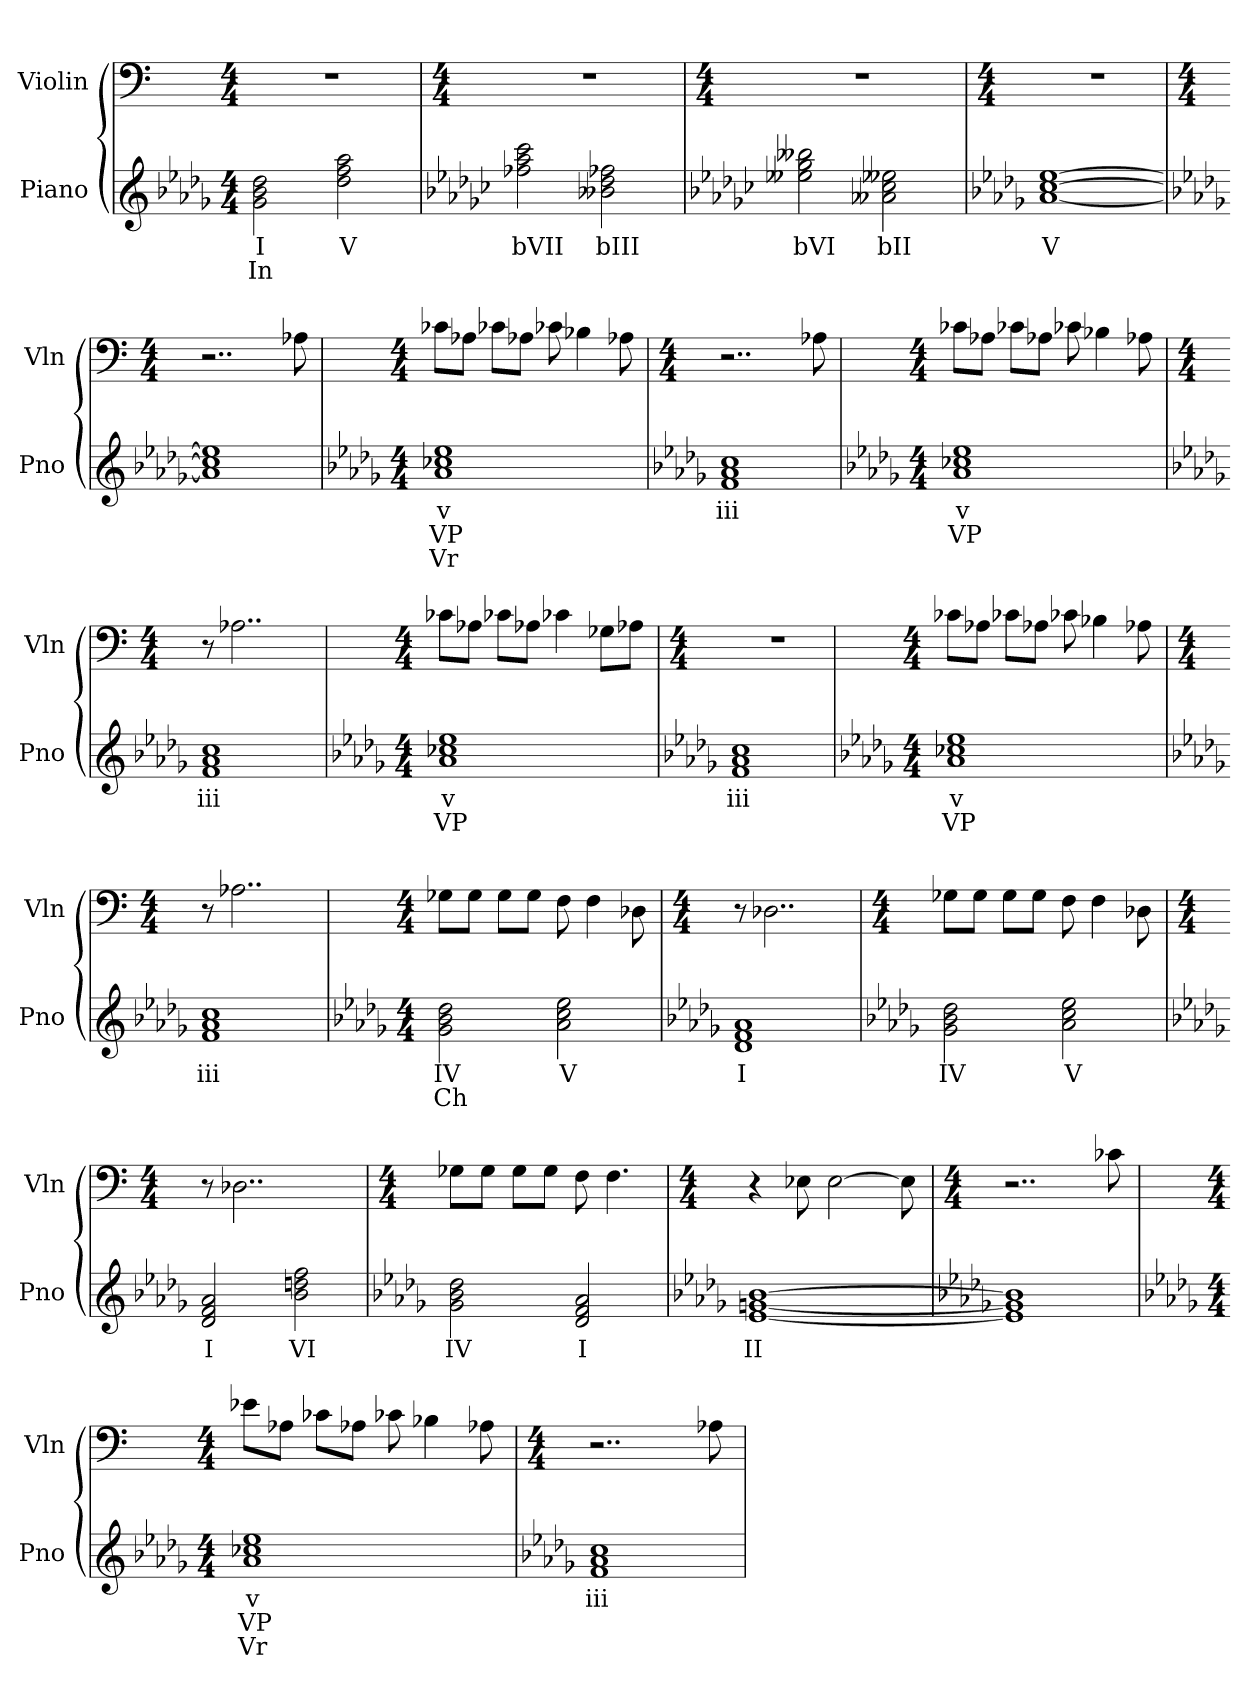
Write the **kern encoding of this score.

**kern	**text	**text	**text	**kern
*part2	*part2	*part2	*part2	*part1
*staff2	*staff2	*staff2	*staff2	*staff1
*I"Piano	*	*	*	*I"Violin
*I'Pno	*	*	*	*I'Vln
*k[b-e-a-d-g-]	*	*	*	*
*D-:	*	*	*	*
*M4/4	*	*	*	*M4/4
=	=	=	=	=
2g- 2b- 2dd-	I	In	.	1r
2dd- 2ff 2aa-	V	.	.	.
=	=	=	=	=
*k[b-e-a-d-g-c-]	*	*	*	*
*G-:	*	*	*	*
*	*	*	*	*M4/4
2ff-X 2aa- 2ccc-	bVII	.	.	1r
2b--X 2dd- 2ff-X	bIII	.	.	.
=	=	=	=	=
*k[b-e-a-d-g-c-]	*	*	*	*
*G-:	*	*	*	*
*	*	*	*	*M4/4
2ee--X 2gg- 2bb--X	bVI	.	.	1r
2a--X 2cc- 2ee--X	bII	.	.	.
=	=	=	=	=
*k[b-e-a-d-g-]	*	*	*	*
*D-:	*	*	*	*
*	*	*	*	*M4/4
[1a- [1cc [1ee-	V	.	.	1r
=	=	=	=	=
*k[b-e-a-d-g-]	*	*	*	*
*D-:	*	*	*	*
*	*	*	*	*M4/4
1a-] 1cc] 1ee-]	.	.	.	2..r
.	.	.	.	8A-X
=	=	=	=	=
*k[b-e-a-d-g-]	*	*	*	*
*D-:	*	*	*	*
*M4/4	*	*	*	*M4/4
1a- 1cc-X 1ee-	v	VP	Vr	8c-XL
.	.	.	.	8A-XJ
.	.	.	.	8c-XL
.	.	.	.	8A-XJ
.	.	.	.	8c-X
.	.	.	.	4B-X
.	.	.	.	8A-X
=	=	=	=	=
*k[b-e-a-d-g-]	*	*	*	*
*D-:	*	*	*	*
*	*	*	*	*M4/4
1f 1a- 1cc	iii	.	.	2..r
.	.	.	.	8A-X
=	=	=	=	=
*k[b-e-a-d-g-]	*	*	*	*
*D-:	*	*	*	*
*M4/4	*	*	*	*M4/4
1a- 1cc-X 1ee-	v	VP	.	8c-XL
.	.	.	.	8A-XJ
.	.	.	.	8c-XL
.	.	.	.	8A-XJ
.	.	.	.	8c-X
.	.	.	.	4B-X
.	.	.	.	8A-X
=	=	=	=	=
*k[b-e-a-d-g-]	*	*	*	*
*D-:	*	*	*	*
*	*	*	*	*M4/4
1f 1a- 1cc	iii	.	.	8r
.	.	.	.	2..A-X
=	=	=	=	=
*k[b-e-a-d-g-]	*	*	*	*
*D-:	*	*	*	*
*M4/4	*	*	*	*M4/4
1a- 1cc-X 1ee-	v	VP	.	8c-XL
.	.	.	.	8A-XJ
.	.	.	.	8c-XL
.	.	.	.	8A-XJ
.	.	.	.	4c-X
.	.	.	.	8G-XL
.	.	.	.	8A-XJ
=	=	=	=	=
*k[b-e-a-d-g-]	*	*	*	*
*D-:	*	*	*	*
*	*	*	*	*M4/4
1f 1a- 1cc	iii	.	.	1r
=	=	=	=	=
*k[b-e-a-d-g-]	*	*	*	*
*D-:	*	*	*	*
*M4/4	*	*	*	*M4/4
1a- 1cc-X 1ee-	v	VP	.	8c-XL
.	.	.	.	8A-XJ
.	.	.	.	8c-XL
.	.	.	.	8A-XJ
.	.	.	.	8c-X
.	.	.	.	4B-X
.	.	.	.	8A-X
=	=	=	=	=
*k[b-e-a-d-g-]	*	*	*	*
*D-:	*	*	*	*
*	*	*	*	*M4/4
1f 1a- 1cc	iii	.	.	8r
.	.	.	.	2..A-X
=	=	=	=	=
*k[b-e-a-d-g-]	*	*	*	*
*D-:	*	*	*	*
*M4/4	*	*	*	*M4/4
2g- 2b- 2dd-	IV	Ch	.	8G-XL
.	.	.	.	8G-J
.	.	.	.	8G-L
.	.	.	.	8G-J
2a- 2cc 2ee-	V	.	.	8F
.	.	.	.	4F
.	.	.	.	8D-X
=	=	=	=	=
*k[b-e-a-d-g-]	*	*	*	*
*D-:	*	*	*	*
*	*	*	*	*M4/4
1d- 1f 1a-	I	.	.	8r
.	.	.	.	2..D-X
=	=	=	=	=
*k[b-e-a-d-g-]	*	*	*	*
*D-:	*	*	*	*
*	*	*	*	*M4/4
2g- 2b- 2dd-	IV	.	.	8G-XL
.	.	.	.	8G-J
.	.	.	.	8G-L
.	.	.	.	8G-J
2a- 2cc 2ee-	V	.	.	8F
.	.	.	.	4F
.	.	.	.	8D-X
=	=	=	=	=
*k[b-e-a-d-g-]	*	*	*	*
*D-:	*	*	*	*
*	*	*	*	*M4/4
2d- 2f 2a-	I	.	.	8r
.	.	.	.	2..D-X
2b- 2ddn 2ff	VI	.	.	.
=	=	=	=	=
*k[b-e-a-d-g-]	*	*	*	*
*D-:	*	*	*	*
*	*	*	*	*M4/4
2g- 2b- 2dd-	IV	.	.	8G-XL
.	.	.	.	8G-J
.	.	.	.	8G-L
.	.	.	.	8G-J
2d- 2f 2a-	I	.	.	8F
.	.	.	.	4.F
=	=	=	=	=
*k[b-e-a-d-g-]	*	*	*	*
*D-:	*	*	*	*
*	*	*	*	*M4/4
[1e- [1gn [1b-	II	.	.	4r
.	.	.	.	8E-X
.	.	.	.	[2E-
.	.	.	.	8E-]
=	=	=	=	=
*k[b-e-a-d-g-]	*	*	*	*
*D-:	*	*	*	*
*	*	*	*	*M4/4
1e-] 1gn] 1b-]	.	.	.	2..r
.	.	.	.	8c-X
=	=	=	=	=
*k[b-e-a-d-g-]	*	*	*	*
*D-:	*	*	*	*
*M4/4	*	*	*	*M4/4
1a- 1cc-X 1ee-	v	VP	Vr	8e-XL
.	.	.	.	8A-XJ
.	.	.	.	8c-XL
.	.	.	.	8A-XJ
.	.	.	.	8c-X
.	.	.	.	4B-X
.	.	.	.	8A-X
=	=	=	=	=
*k[b-e-a-d-g-]	*	*	*	*
*D-:	*	*	*	*
*	*	*	*	*M4/4
1f 1a- 1cc	iii	.	.	2..r
.	.	.	.	8A-X
=	=	=	=	=
*-	*-	*-	*-	*-
